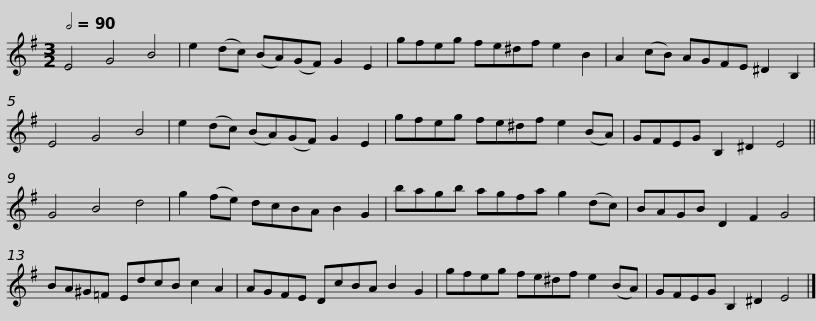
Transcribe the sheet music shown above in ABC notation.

X:1
L:1/8
Q:1/2=90
M:3/2
I:linebreak $
K:Emin
V:1 treble
V:1
 E4 G4 B4 | e2 (dc) (BA)(GF) G2 E2 | gfeg fe^df e2 B2 | A2 (cB) AGFE ^D2 B,2 | E4 G4 B4 |$ %5
 e2 (dc) (BA)(GF) G2 E2 | gfeg fe^df e2 (BA) | GFEG B,2 ^D2 E4 || G4 B4 d4 | g2 (fe) dcBA B2 G2 |$ %10
 bagb agfa g2 (dc) | BAGB D2 F2 G4 | BA^G=F EdcB c2 A2 | AGFE DcBA B2 G2 |$ gfeg fe^df e2 (BA) | %15
 GFEG B,2 ^D2 E4 |] %16
